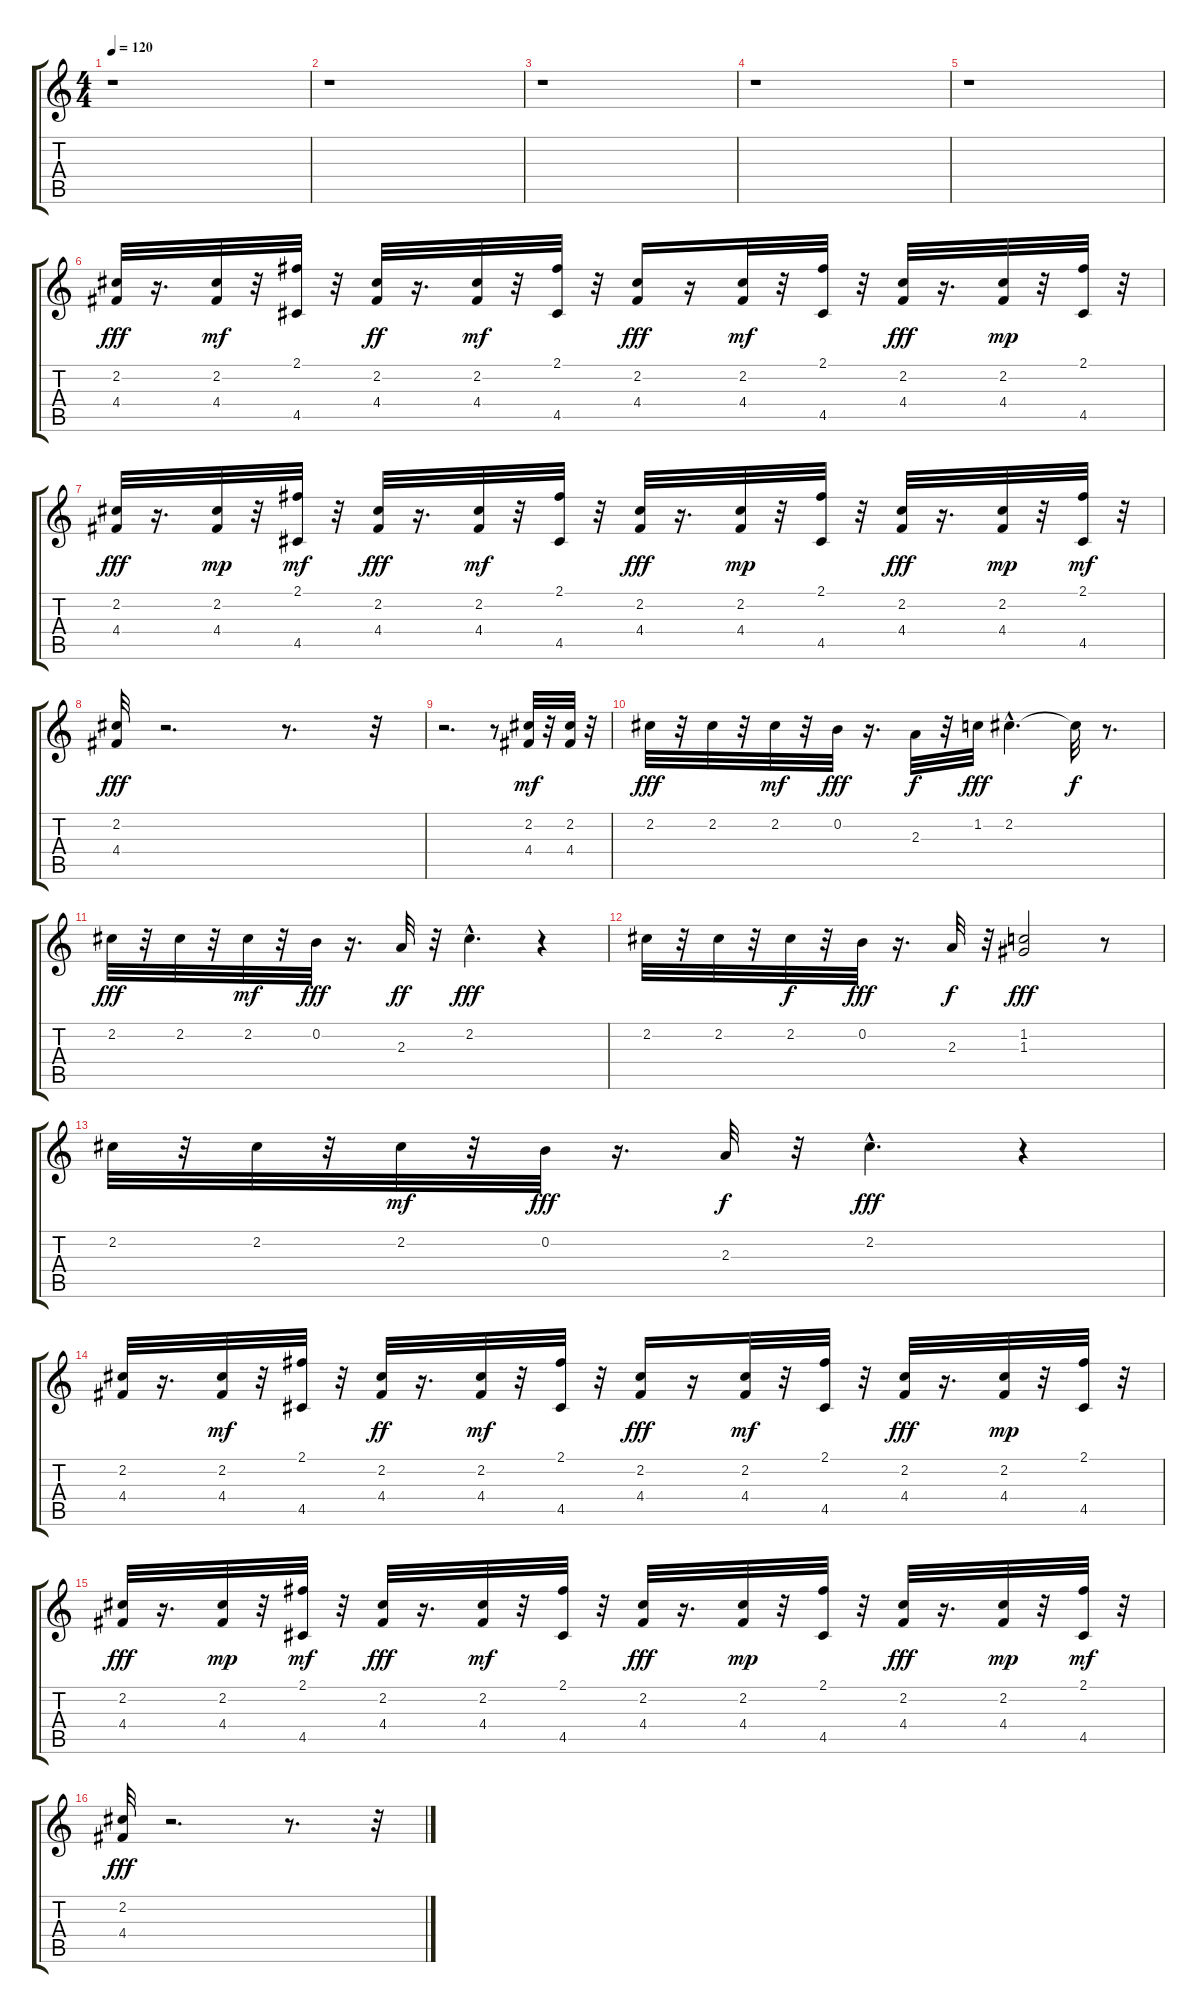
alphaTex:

\track "" {instrument electricguitarclean}
\staff {score tabs}
\tuning (E4 B3 G3 D3 A2 E2) {hide}
\ts (4 4)
\tempo 120
\clef g2
\ks c
r.1{dy mf} |
r.1 |
r.1 |
r.1 |
r.1 |
(2.2 4.4).32{dy fff} r.16{d} (2.2 4.4).32{dy mf} r.32 (2.1 4.5).32 r.32 (2.2 4.4).32{dy ff} r.16{d} (2.2 4.4).32{dy mf} r.32 (2.1 4.5).32 r.32 (2.2 4.4).16{dy fff} r.16 (2.2 4.4).32{dy mf} r.32 (2.1 4.5).32 r.32 (2.2 4.4).32{dy fff} r.16{d} (2.2 4.4).32{dy mp} r.32 (2.1 4.5).32 r.32 |
(2.2 4.4).32{dy fff} r.16{d} (2.2 4.4).32{dy mp} r.32 (2.1 4.5).32{dy mf} r.32 (2.2 4.4).32{dy fff} r.16{d} (2.2 4.4).32{dy mf} r.32 (2.1 4.5).32 r.32 (2.2 4.4).32{dy fff} r.16{d} (2.2 4.4).32{dy mp} r.32 (2.1 4.5).32 r.32 (2.2 4.4).32{dy fff} r.16{d} (2.2 4.4).32{dy mp} r.32 (2.1 4.5).32{dy mf} r.32 |
(2.2 4.4).32{dy fff} r.2{d} r.8{d} r.32 |
r.2{d} r.8 (2.2 4.4).32{dy mf volume 9 balance 5 instrument electricguitarmuted} r.32 (2.2 4.4).32 r.32 |
2.2.32{dy fff} r.32 2.2.32 r.32 2.2.32{dy mf} r.32 0.2.32{dy fff} r.16{d} 2.3.32{dy f} r.32 1.2.32{dy fff} 2.2{hac}.4{d} 2.2{t}.32{dy f} r.8{d} |
2.2.32{dy fff} r.32 2.2.32 r.32 2.2.32{dy mf} r.32 0.2.32{dy fff} r.16{d} 2.3.32{dy ff} r.32 2.2{hac}.4{d dy fff} r.4 |
2.2.32 r.32 2.2.32 r.32 2.2.32{dy f} r.32 0.2.32{dy fff} r.16{d} 2.3.32{dy f} r.32 (1.2 1.3).2{dy fff} r.8 |
2.2.32 r.32 2.2.32 r.32 2.2.32{dy mf} r.32 0.2.32{dy fff} r.16{d} 2.3.32{dy f} r.32 2.2{hac}.4{d dy fff} r.4 |
(2.2 4.4).32{volume 9 balance 8 instrument electricguitarclean} r.16{d} (2.2 4.4).32{dy mf} r.32 (2.1 4.5).32 r.32 (2.2 4.4).32{dy ff} r.16{d} (2.2 4.4).32{dy mf} r.32 (2.1 4.5).32 r.32 (2.2 4.4).16{dy fff} r.16 (2.2 4.4).32{dy mf} r.32 (2.1 4.5).32 r.32 (2.2 4.4).32{dy fff} r.16{d} (2.2 4.4).32{dy mp} r.32 (2.1 4.5).32 r.32 |
(2.2 4.4).32{dy fff} r.16{d} (2.2 4.4).32{dy mp} r.32 (2.1 4.5).32{dy mf} r.32 (2.2 4.4).32{dy fff} r.16{d} (2.2 4.4).32{dy mf} r.32 (2.1 4.5).32 r.32 (2.2 4.4).32{dy fff} r.16{d} (2.2 4.4).32{dy mp} r.32 (2.1 4.5).32 r.32 (2.2 4.4).32{dy fff} r.16{d} (2.2 4.4).32{dy mp} r.32 (2.1 4.5).32{dy mf} r.32 |
(2.2 4.4).32{dy fff} r.2{d} r.8{d} r.32
